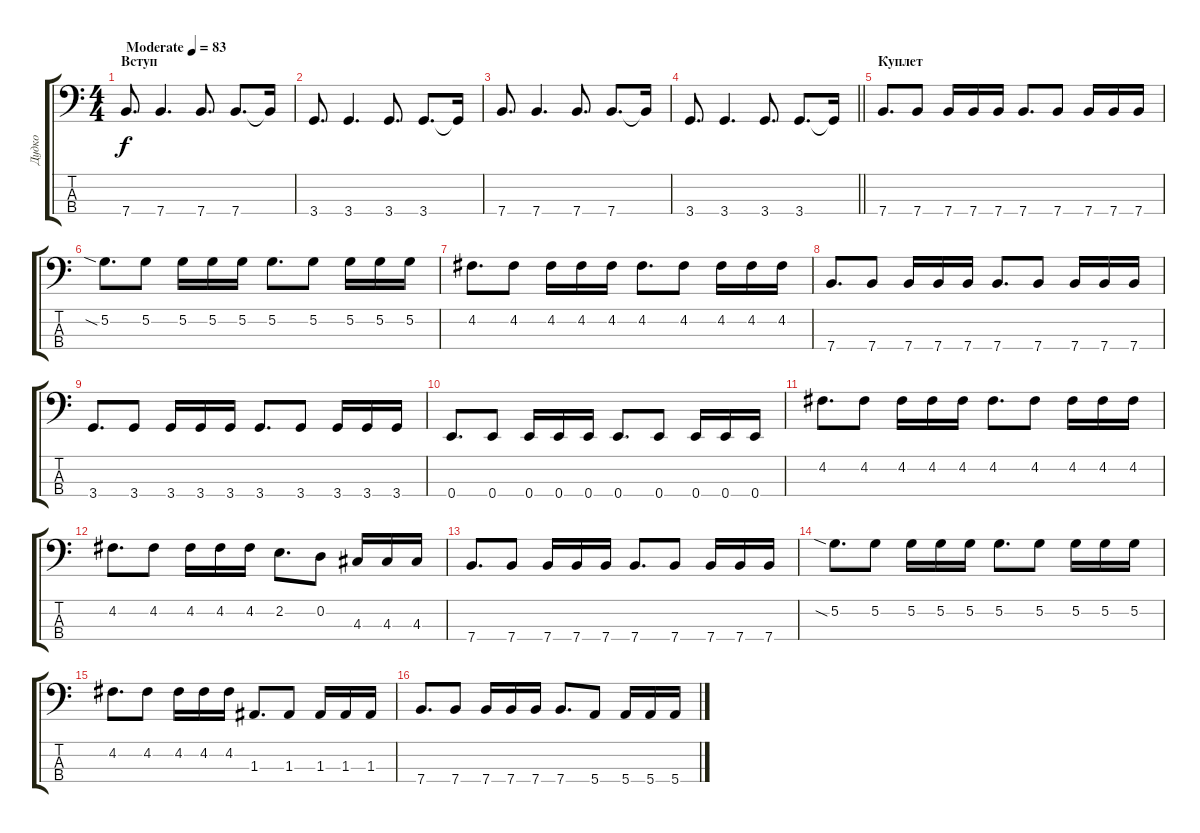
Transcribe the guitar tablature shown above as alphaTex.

\track ("Дудко" "Дудко") {instrument electricbassfinger}
\staff {score tabs}
\tuning (G2 D2 A1 E1) {hide}
\ts (4 4)
\section ("" "Вступ")
\tempo (83 "Moderate")
\clef f4
\ks c
7.4.8{d dy f instrument electricbassfinger} 7.4.4{d} 7.4.8{d} 7.4.8{d} 7.4{t}.16 |
3.4.8{d} 3.4.4{d} 3.4.8{d} 3.4.8{d} 3.4{t}.16 |
7.4.8{d} 7.4.4{d} 7.4.8{d} 7.4.8{d} 7.4{t}.16 |
\barLineRight lightlight
3.4.8{d} 3.4.4{d} 3.4.8{d} 3.4.8{d} 3.4{t}.16 |
\section ("" "Куплет")
7.4.8{d} 7.4.8 7.4.16 7.4.16 7.4.16 7.4.8{d} 7.4.8 7.4.16 7.4.16 7.4.16 |
5.2{sia}.8{d} 5.2.8 5.2.16 5.2.16 5.2.16 5.2.8{d} 5.2.8 5.2.16 5.2.16 5.2.16 |
4.2.8{d} 4.2.8 4.2.16 4.2.16 4.2.16 4.2.8{d} 4.2.8 4.2.16 4.2.16 4.2.16 |
7.4.8{d} 7.4.8 7.4.16 7.4.16 7.4.16 7.4.8{d} 7.4.8 7.4.16 7.4.16 7.4.16 |
3.4.8{d} 3.4.8 3.4.16 3.4.16 3.4.16 3.4.8{d} 3.4.8 3.4.16 3.4.16 3.4.16 |
0.4.8{d} 0.4.8 0.4.16 0.4.16 0.4.16 0.4.8{d} 0.4.8 0.4.16 0.4.16 0.4.16 |
4.2.8{d} 4.2.8 4.2.16 4.2.16 4.2.16 4.2.8{d} 4.2.8 4.2.16 4.2.16 4.2.16 |
4.2.8{d} 4.2.8 4.2.16 4.2.16 4.2.16 2.2.8{d} 0.2.8 4.3.16 4.3.16 4.3.16 |
7.4.8{d} 7.4.8 7.4.16 7.4.16 7.4.16 7.4.8{d} 7.4.8 7.4.16 7.4.16 7.4.16 |
5.2{sia}.8{d} 5.2.8 5.2.16 5.2.16 5.2.16 5.2.8{d} 5.2.8 5.2.16 5.2.16 5.2.16 |
4.2.8{d} 4.2.8 4.2.16 4.2.16 4.2.16 1.3.8{d} 1.3.8 1.3.16 1.3.16 1.3.16 |
7.4.8{d} 7.4.8 7.4.16 7.4.16 7.4.16 7.4.8{d} 5.4.8 5.4.16 5.4.16 5.4.16
